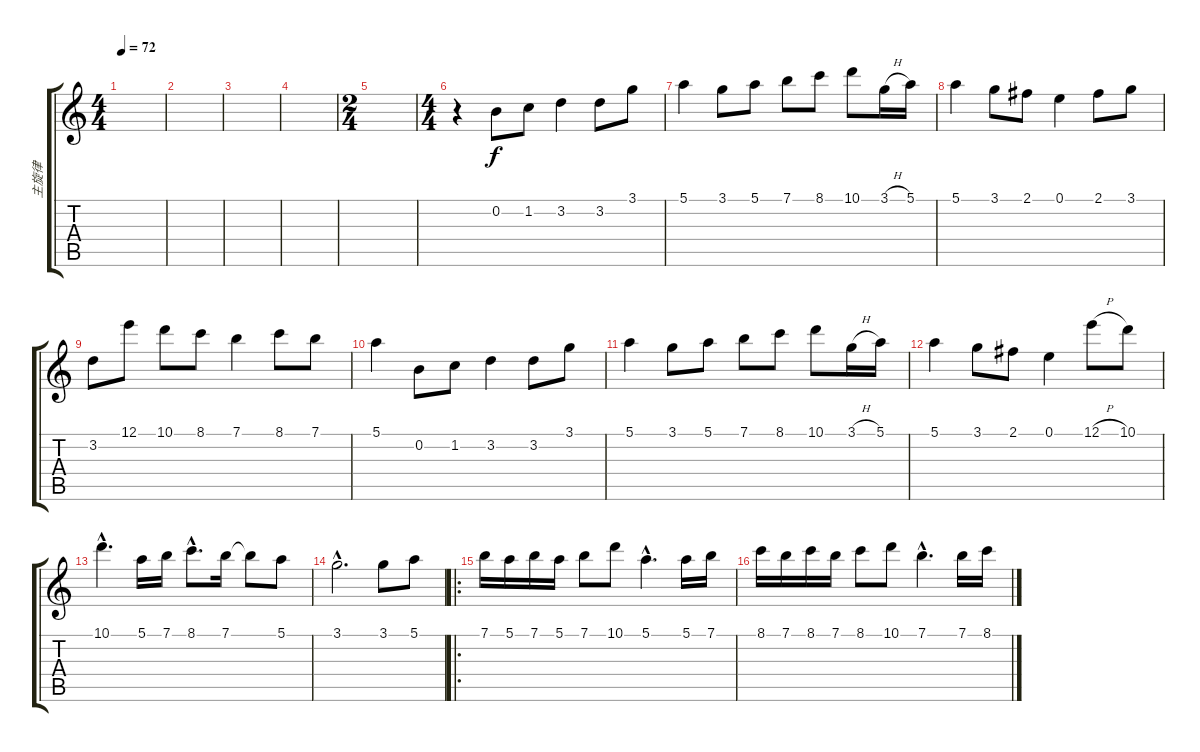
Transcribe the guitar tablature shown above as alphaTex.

\track ("主旋律" "主旋律") {instrument distortionguitar}
\staff {score tabs}
\tuning (E4 B3 G3 D3 A2 E2) {hide}
\ts (4 4)
\tempo 72
\clef g2
\ks c
|
|
|
|
\ts (2 4)
|
\ts (4 4)
r.4 0.2.8 1.2.8 3.2.4 3.2.8 3.1.8 |
5.1.4 3.1.8 5.1.8 7.1.8 8.1.8 10.1.8 3.1{h}.16 5.1.16 |
5.1.4 3.1.8 2.1.8 0.1.4 2.1.8 3.1.8 |
3.2.8 12.1.8 10.1.8 8.1.8 7.1.4 8.1.8 7.1.8 |
5.1.4 0.2.8 1.2.8 3.2.4 3.2.8 3.1.8 |
5.1.4 3.1.8 5.1.8 7.1.8 8.1.8 10.1.8 3.1{h}.16 5.1.16 |
5.1.4 3.1.8 2.1.8 0.1.4 12.1{h}.8 10.1.8 |
10.1{hac}.4{d} 5.1.16 7.1.16 8.1{hac}.8{d} 7.1.16 7.1{t}.8 5.1.8 |
3.1{hac}.2{d} 3.1.8 5.1.8 |
\ro
7.1.16 5.1.16 7.1.16 5.1.16 7.1.8 10.1.8 5.1{hac}.4{d} 5.1.16 7.1.16 |
8.1.16 7.1.16 8.1.16 7.1.16 8.1.8 10.1.8 7.1{hac}.4{d} 7.1.16 8.1.16
